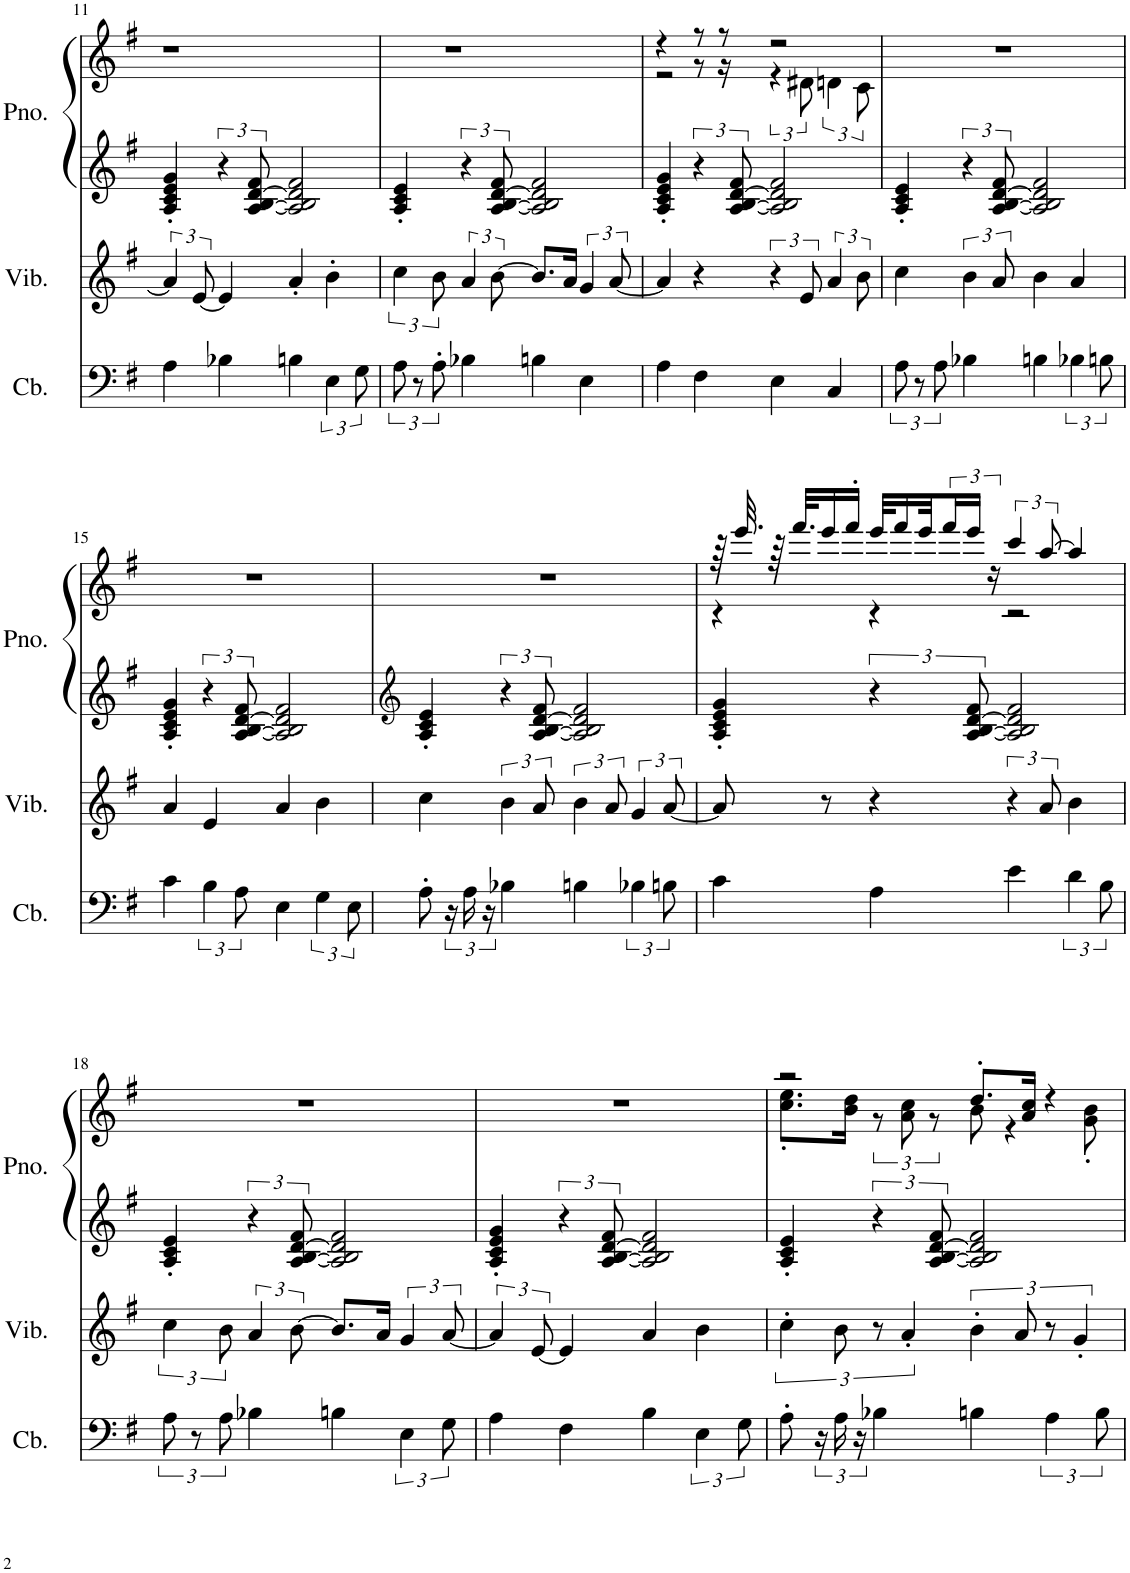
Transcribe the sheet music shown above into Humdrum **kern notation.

**kern	**kern	**kern	**kern
*part3	*part2	*part1	*part1
*staff4	*staff3	*staff2	*staff1
*I"Contrabass, C4-P33-Bass	*I"Vibraphone, C5-P12-Lead Vocal	*I"Piano, MOON DANCE	*
*I'Cb.	*I'Vib.	*I'Pno.	*
!!LO:PB:g=z
*clefF4	*clefG2	*clefG2	*clefG2
*Trd7c12	*	*	*
*k[f#]	*k[f#]	*k[f#]	*k[f#]
*M4/4	*M4/4	*M4/4	*M4/4
=11	=11	=11	=11
4A\	6a/]	4A/' 4c/' 4e/' 4g/'	1r
.	[12e/	.	.
4B-X\	4e/]	6r	.
.	.	[12A/ [12B/ [12d/ 12f#/	.
4Bn\	4a'/	2A/] 2B/] 2d/] 2f#/	.
6E\	4b'\	.	.
12G\	.	.	.
=12	=12	=12	=12
12A\	6cc\	4A/' 4c/' 4e/'	1r
12r	.	.	.
12A'\	12b\	.	.
4B-X\	6a/	6r	.
.	[12b\	[12A/ [12B/ [12d/ 12f#/	.
4Bn\	8.b/L]	2A/] 2B/] 2d/] 2f#/	.
.	16a/Jk	.	.
4E\	6g/	.	.
.	[12a/	.	.
=13	=13	=13	=13
*	*	*	*^
*	*	*	*	*^
4A\	4a/]	4A/' 4c/' 4e/' 4g/'	4r	2r	4ryy
4F#\	4r	6r	8r	.	8r
.	.	.	8r	.	16r
.	.	[12A/ [12B/ [12d/ 12f#/	.	.	.
.	.	.	.	.	2ryy
4E\	6r	2A/] 2B/] 2d/] 2f#/	2r	6r	.
.	12e/	.	.	12d#X\	.
4C/	6a/	.	.	6dn\	.
.	12b\	.	.	12c\	.
.	.	.	.	.	16ryy
*	*	*	*v	*v	*v
=14	=14	=14	=14
12A\	4cc\	4A/' 4c/' 4e/'	1r
12r	.	.	.
12A\	.	.	.
4B-X\	6b\	6r	.
.	12a/	[12A/ [12B/ [12d/ 12f#/	.
4Bn\	4b\	2A/] 2B/] 2d/] 2f#/	.
6B-X\	4a/	.	.
12Bn\	.	.	.
!!LO:LB:g=z
=15	=15	=15	=15
4c\	4a/	4A/' 4c/' 4e/' 4g/'	1r
6B\	4e/	6r	.
12A\	.	[12A/ [12B/ [12d/ 12f#/	.
4E\	4a/	2A/] 2B/] 2d/] 2f#/	.
6G\	4b\	.	.
12E\	.	.	.
=16	=16	=16	=16
*	*	*clefG2	*
8A'\	4cc\	4A/' 4c/' 4e/'	1r
24r	.	.	.
24A\	.	.	.
24r	.	.	.
4B-X\	6b\	6r	.
.	12a/	[12A/ [12B/ [12d/ 12f#/	.
4Bn\	6b\	2A/] 2B/] 2d/] 2f#/	.
.	12a/	.	.
6B-X\	6g/	.	.
12Bn\	[12a/	.	.
=17	=17	=17	=17
*	*	*	*^
4c\	8a/]	4A/' 4c/' 4e/' 4g/'	64r	4r
.	.	.	32.eee/	.
.	.	.	64r	.
.	.	.	32.fff#/KLL	.
.	8r	.	16eee/	.
.	.	.	16fff#'/JJ	.
4A\	4r	6r	32eee/KLL	4r
.	.	.	16fff#/	.
.	.	.	32eee/K	.
.	.	.	24fff#/	.
.	.	[12A/ [12B/ [12d/ 12f#/	24eee/JJ	.
.	.	.	24r	.
4e\	6r	2A/] 2B/] 2d/] 2f#/	6ccc/	2r
.	12a/	.	[12aa/	.
6d\	4b\	.	4aa/]	.
12B\	.	.	.	.
*	*	*	*v	*v
!!LO:LB:g=z
=18	=18	=18	=18
12A\	6cc\	4A/' 4c/' 4e/'	1r
12r	.	.	.
12A\	12b\	.	.
4B-X\	6a/	6r	.
.	[12b\	[12A/ [12B/ [12d/ 12f#/	.
4Bn\	8.b/L]	2A/] 2B/] 2d/] 2f#/	.
.	16a/Jk	.	.
6E\	6g/	.	.
12G\	[12a/	.	.
=19	=19	=19	=19
4A\	6a/]	4A/' 4c/' 4e/' 4g/'	1r
.	[12e/	.	.
4F#\	4e/]	6r	.
.	.	[12A/ [12B/ [12d/ 12f#/	.
4B\	4a/	2A/] 2B/] 2d/] 2f#/	.
6E\	4b\	.	.
12G\	.	.	.
=20	=20	=20	=20
*	*	*	*^
8A'\	6cc'\	4A/' 4c/' 4e/'	2r	8.cc\' 8.ee\'L
24r	.	.	.	.
24A\	12b\	.	.	.
.	.	.	.	16b\ 16dd\Jk
24r	.	.	.	.
4B-X\	12r	6r	.	12r
.	6a'/	.	.	12a\ 12cc\
.	.	[12A/ [12B/ [12d/ 12f#/	.	12r
4Bn\	6b'\	2A/] 2B/] 2d/] 2f#/	8.dd'/L	8b\
.	.	.	.	4r
.	12a/	.	.	.
.	.	.	16a/ 16cc/Jk	.
6A\	12r	.	4r	.
.	6g'/	.	.	.
.	.	.	.	8g\' 8b\'
12B\	.	.	.	.
*	*	*	*v	*v
=	=	=	=
*-	*-	*-	*-
